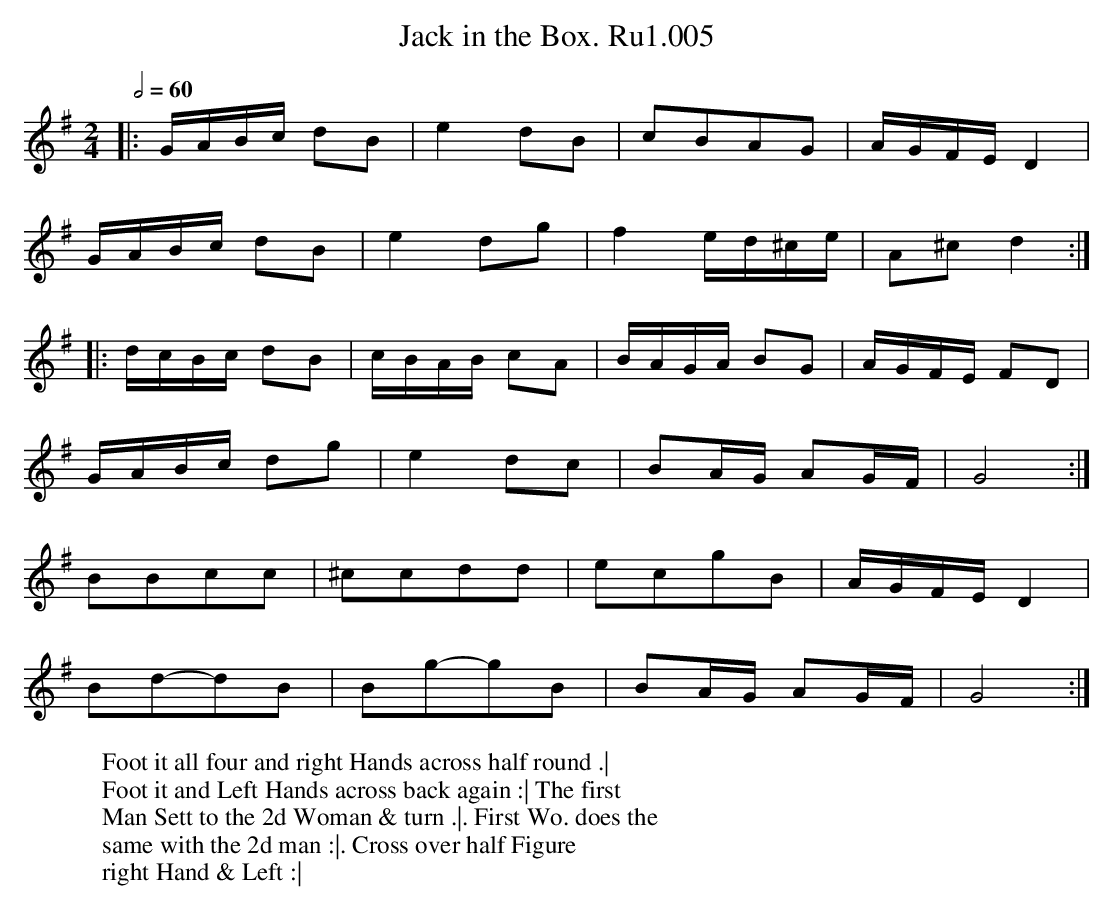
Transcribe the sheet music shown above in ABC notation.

X:1
T:Jack in the Box. Ru1.005
M:2/4
L:1/8
W:Foot it all four and right Hands across half round .|
W:Foot it and Left Hands across back again :| The first
W:Man Sett to the 2d Woman & turn .|. First Wo. does the
W:same with the 2d man :|. Cross over half Figure
W:right Hand & Left :|
Q:2/4=60
K:G
|:G/A/B/c/ dB | e2 dB | cBAG | A/G/F/E/ D2 |
G/A/B/c/ dB | e2 dg | f2 e/d/^c/e/ | A^c d2 :|
|: d/c/B/c/ dB | c/B/A/B/ cA | B/A/G/A/ BG | A/G/F/E/ FD |
G/A/B/c/ dg | e2 dc | BA/G/ AG/F/ | G4 :|
BBcc | ^ccdd | ecgB | A/G/F/E/ D2 |
Bd-dB | Bg-gB | BA/G/ AG/F/ | G4 :|
